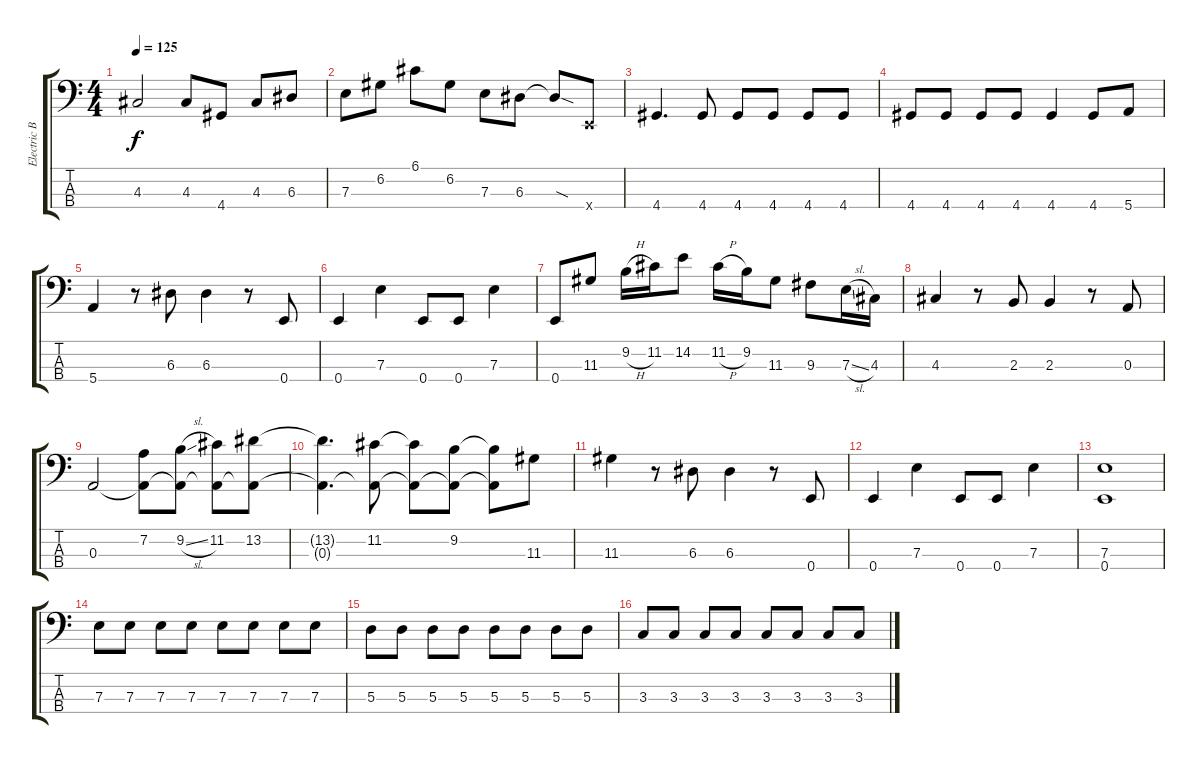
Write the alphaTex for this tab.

\track ("Electric Bass" "Electric B") {instrument electricbassfinger}
\staff {score tabs}
\tuning (G2 D2 A1 E1) {hide}
\ts (4 4)
\tempo 125
\clef f4
\ks c
4.3.2{dy f} 4.3.8 4.4.8 4.3.8 6.3.8 |
7.3.8 6.2.8 6.1.8 6.2.8 7.3.8 6.3.8 6.3{sod t}.8 0.4{x}.8 |
4.4.4{d} 4.4.8 4.4.8 4.4.8 4.4.8 4.4.8 |
4.4.8 4.4.8 4.4.8 4.4.8 4.4.4 4.4.8 5.4.8 |
5.4.4 r.8 6.3.8 6.3.4 r.8 0.4.8 |
0.4.4 7.3.4 0.4.8 0.4.8 7.3.4 |
0.4.8 11.3.8 9.2{h}.16 11.2.16 14.2.8 11.2{h}.16 9.2.16 11.3.8 9.3.8 7.3{sl}.16 4.3.16 |
4.3.4 r.8 2.3.8 2.3.4 r.8 0.3.8 |
0.3.2 (7.2 0.3{t}).8 (9.2{sl} 0.3{t}).8 (11.2 0.3{t}).8 (13.2 0.3{t}).8 |
(13.2{t} 0.3{t}).4{d} (11.2 0.3{t}).8 (11.2{t} 0.3{t}).8 (9.2 0.3{t}).8 (9.2{t} 0.3{t}).8 11.3.8 |
11.3.4 r.8 6.3.8 6.3.4 r.8 0.4.8 |
0.4.4 7.3.4 0.4.8 0.4.8 7.3.4 |
(7.3 0.4).1 |
7.3.8 7.3.8 7.3.8 7.3.8 7.3.8 7.3.8 7.3.8 7.3.8 |
5.3.8 5.3.8 5.3.8 5.3.8 5.3.8 5.3.8 5.3.8 5.3.8 |
3.3.8 3.3.8 3.3.8 3.3.8 3.3.8 3.3.8 3.3.8 3.3.8
